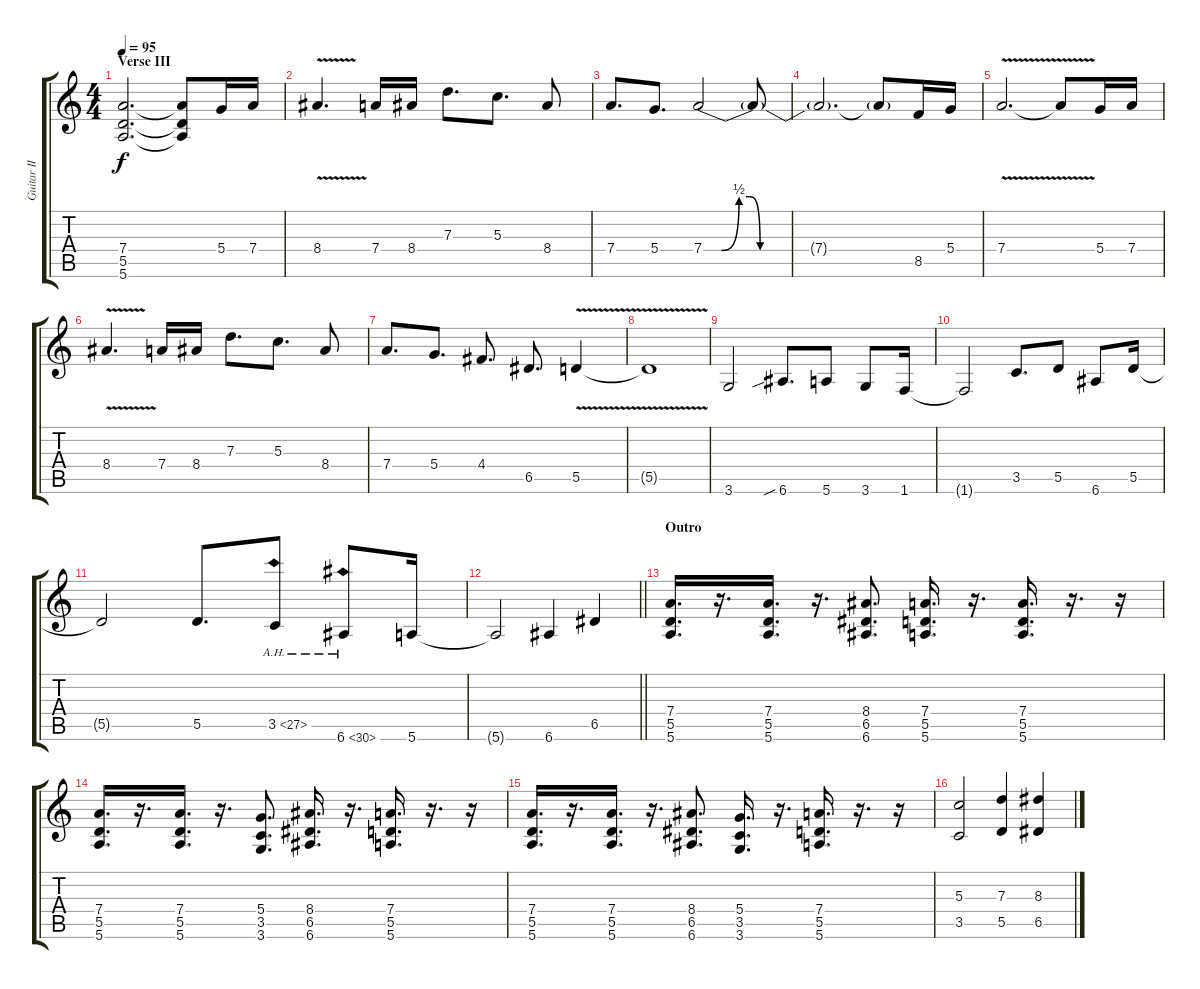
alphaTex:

\track ("Guitar II" "Guitar II") {instrument overdrivenguitar}
\staff {score tabs}
\tuning (E4 B3 G3 D3 A2 E2) {hide}
\ts (4 4)
\section ("" "Verse III")
\tempo 95
\clef g2
\ks c
(7.4 5.5 5.6).2{d dy f} (7.4{t} 5.5{t} 5.6{t}).8 5.4.16 7.4.16 |
8.4{v}.4{d} 7.4.16 8.4.16 7.3.8{d} 5.3.8{d} 8.4.8 |
7.4.8{d} 5.4.8{d} 7.4{be (custom 0 0 5 0 10 2 13 2 16 0 60 0)}.2 7.4{t}.8 |
7.4{t}.2{d} 7.4{t}.8 8.5.16 5.4.16 |
7.4{v}.2{d} 7.4{t}.8 5.4.16 7.4.16 |
8.4{v}.4{d} 7.4.16 8.4.16 7.3.8{d} 5.3.8{d} 8.4.8 |
7.4.8{d} 5.4.8{d} 4.4.8{d} 6.5.8{d} 5.5{v}.4 |
5.5{t}.1 |
3.6.2 6.6{sib}.8{d} 5.6.8 3.6.8 1.6.16 |
1.6{t}.2 3.5.8{d} 5.5.8 6.6.8 5.5.16 |
5.5{t}.2 5.5.8{d} 3.5{ah 24}.8 6.6{ah 24}.8 5.6.16 |
\barLineRight lightlight
5.6{t}.2 6.6.4 6.5.4 |
\section ("" "Outro")
(7.4 5.5 5.6).16{d} r.16{d} (7.4 5.5 5.6).16{d} r.16{d} (8.4 6.5 6.6).8{d} (7.4 5.5 5.6).16{d} r.16{d} (7.4 5.5 5.6).16{d} r.16{d} r.16 |
(7.4 5.5 5.6).16{d} r.16{d} (7.4 5.5 5.6).16{d} r.16{d} (5.4 3.5 3.6).8{d} (8.4 6.5 6.6).16{d} r.16{d} (7.4 5.5 5.6).16{d} r.16{d} r.16 |
(7.4 5.5 5.6).16{d} r.16{d} (7.4 5.5 5.6).16{d} r.16{d} (8.4 6.5 6.6).8{d} (5.4 3.5 3.6).16{d} r.16{d} (7.4 5.5 5.6).16{d} r.16{d} r.16 |
(5.3 3.5).2 (7.3 5.5).4 (8.3 6.5).4
